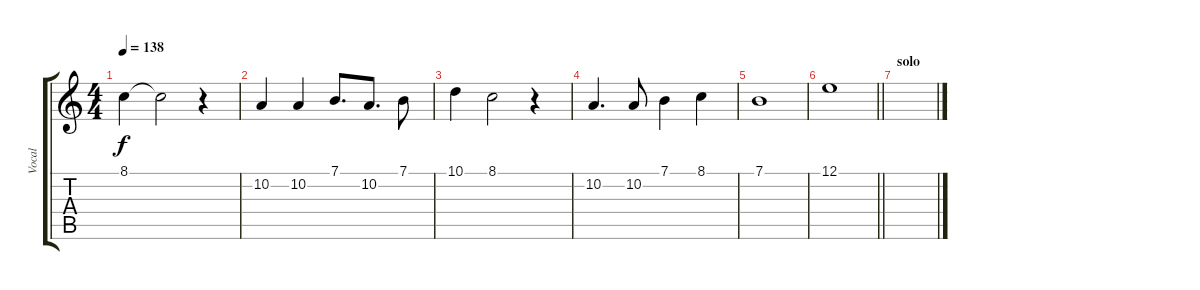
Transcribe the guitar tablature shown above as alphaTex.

\track ("Vocal" "Vocal") {instrument drawbarorgan}
\staff {score tabs}
\tuning (E4 B3 G3 D3 A2 E2) {hide}
\ts (4 4)
\tempo 138
\clef g2
\ks c
8.1.4{dy f} 8.1{t}.2 r.4 |
10.2.4 10.2.4 7.1.8{d} 10.2.8{d} 7.1.8 |
10.1.4 8.1.2 r.4 |
10.2.4{d} 10.2.8 7.1.4 8.1.4 |
7.1.1 |
\barLineRight lightlight
12.1.1 |
\section ("" "solo")
